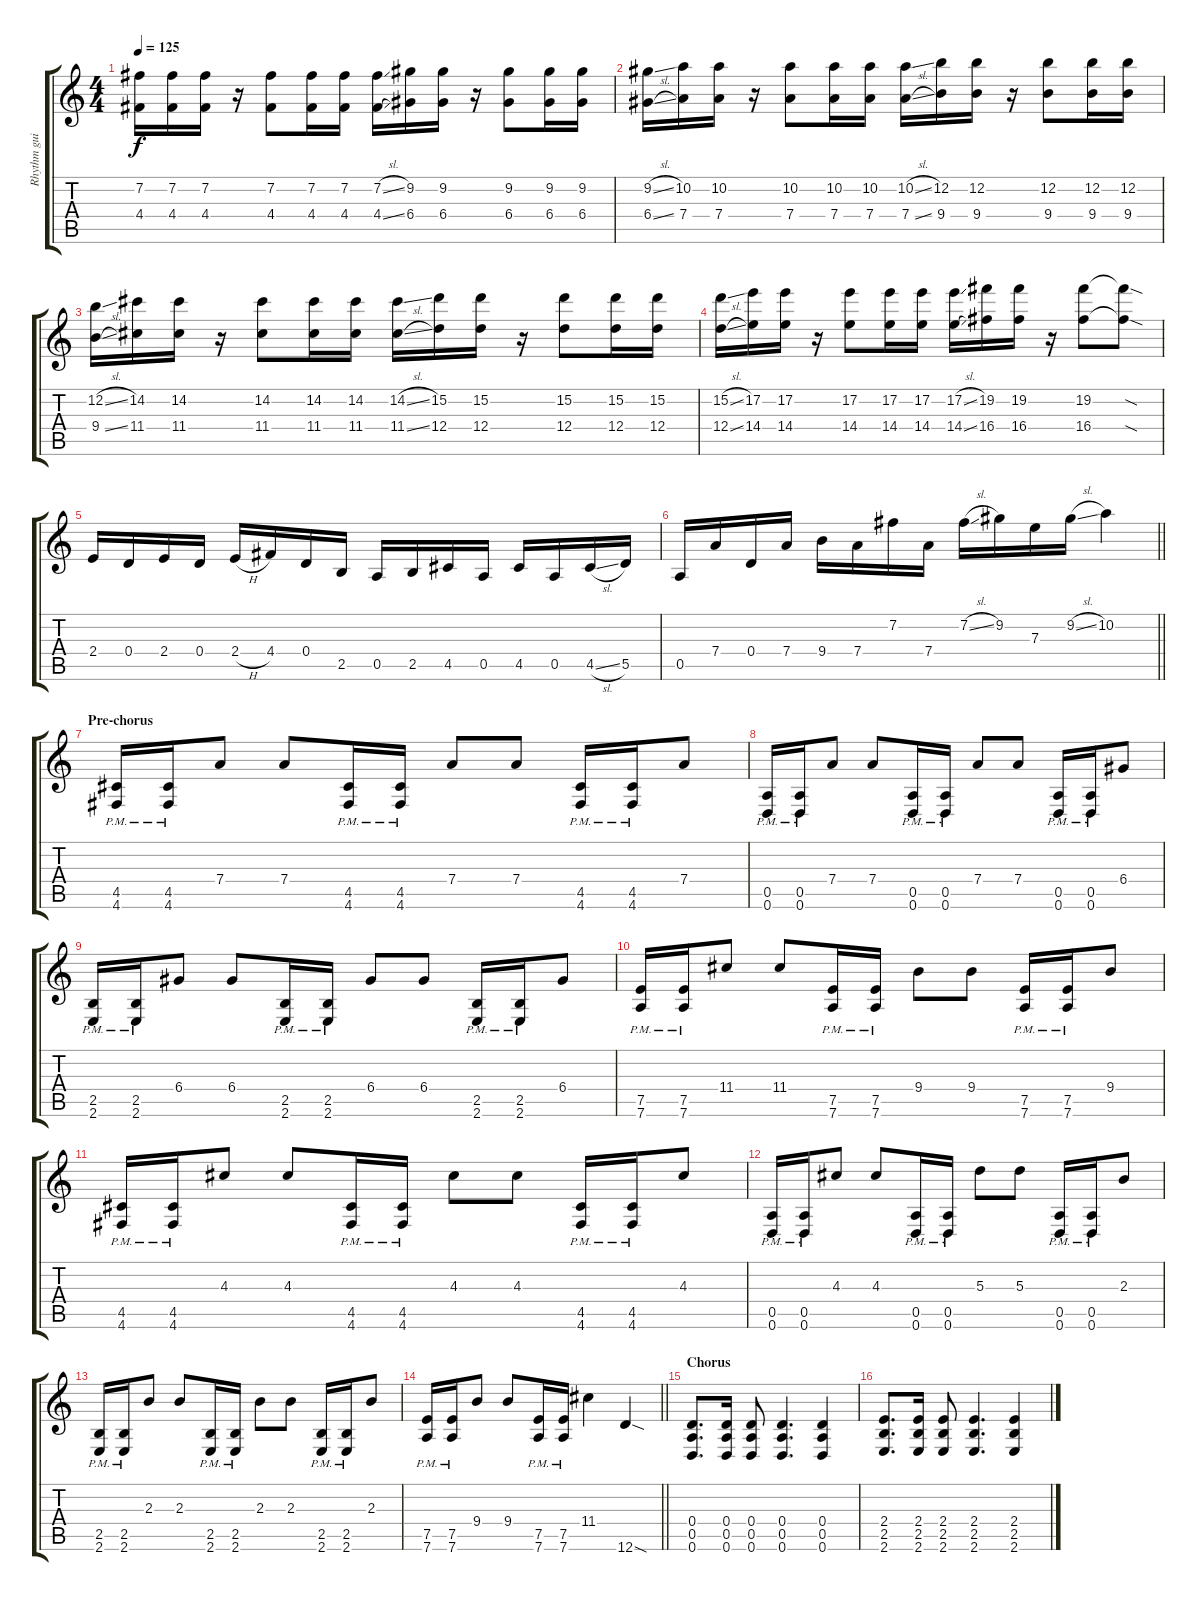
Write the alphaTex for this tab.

\track ("Rhythm guitar R" "Rhythm gui") {instrument distortionguitar}
\staff {score tabs}
\tuning (E4 B3 A3 D3 A2 D2) {hide}
\ts (4 4)
\tempo 125
\clef g2
\ks c
(7.2 4.4).16{dy f} (7.2 4.4).16 (7.2 4.4).16 r.16 (7.2 4.4).8 (7.2 4.4).16 (7.2 4.4).16 (7.2{sl} 4.4{sl}).16 (9.2 6.4).16 (9.2 6.4).16 r.16 (9.2 6.4).8 (9.2 6.4).16 (9.2 6.4).16 |
(9.2{sl} 6.4{sl}).16 (10.2 7.4).16 (10.2 7.4).16 r.16 (10.2 7.4).8 (10.2 7.4).16 (10.2 7.4).16 (10.2{sl} 7.4{sl}).16 (12.2 9.4).16 (12.2 9.4).16 r.16 (12.2 9.4).8 (12.2 9.4).16 (12.2 9.4).16 |
(12.2{sl} 9.4{sl}).16 (14.2 11.4).16 (14.2 11.4).16 r.16 (14.2 11.4).8 (14.2 11.4).16 (14.2 11.4).16 (14.2{sl} 11.4{sl}).16 (15.2 12.4).16 (15.2 12.4).16 r.16 (15.2 12.4).8 (15.2 12.4).16 (15.2 12.4).16 |
(15.2{sl} 12.4{sl}).16 (17.2 14.4).16 (17.2 14.4).16 r.16 (17.2 14.4).8 (17.2 14.4).16 (17.2 14.4).16 (17.2{sl} 14.4{sl}).16 (19.2 16.4).16 (19.2 16.4).16 r.16 (19.2 16.4).8 (19.2{sod t} 16.4{sod t}).8 |
2.4.16 0.4.16 2.4.16 0.4.16 2.4{h}.16 4.4.16 0.4.16 2.5.16 0.5.16 2.5.16 4.5.16 0.5.16 4.5.16 0.5.16 4.5{sl}.16 5.5.16 |
\barLineRight lightlight
0.5.16 7.4.16 0.4.16 7.4.16 9.4.16 7.4.16 7.2.16 7.4.16 7.2{sl}.16 9.2.16 7.3.16 9.2{sl}.16 10.2.4 |
\section ("" "Pre-chorus")
(4.5{pm} 4.6{pm}).16 (4.5{pm} 4.6{pm}).16 7.4.8 7.4.8 (4.5{pm} 4.6{pm}).16 (4.5{pm} 4.6{pm}).16 7.4.8 7.4.8 (4.5{pm} 4.6{pm}).16 (4.5{pm} 4.6{pm}).16 7.4.8 |
(0.5{pm} 0.6{pm}).16 (0.5{pm} 0.6{pm}).16 7.4.8 7.4.8 (0.5{pm} 0.6{pm}).16 (0.5{pm} 0.6{pm}).16 7.4.8 7.4.8 (0.5{pm} 0.6{pm}).16 (0.5{pm} 0.6{pm}).16 6.4.8 |
(2.5{pm} 2.6{pm}).16 (2.5{pm} 2.6{pm}).16 6.4.8 6.4.8 (2.5{pm} 2.6{pm}).16 (2.5{pm} 2.6{pm}).16 6.4.8 6.4.8 (2.5{pm} 2.6{pm}).16 (2.5{pm} 2.6{pm}).16 6.4.8 |
(7.5{pm} 7.6{pm}).16 (7.5{pm} 7.6{pm}).16 11.4.8 11.4.8 (7.5{pm} 7.6{pm}).16 (7.5{pm} 7.6{pm}).16 9.4.8 9.4.8 (7.5{pm} 7.6{pm}).16 (7.5{pm} 7.6{pm}).16 9.4.8 |
(4.5{pm} 4.6{pm}).16 (4.5{pm} 4.6{pm}).16 4.3.8 4.3.8 (4.5{pm} 4.6{pm}).16 (4.5{pm} 4.6{pm}).16 4.3.8 4.3.8 (4.5{pm} 4.6{pm}).16 (4.5{pm} 4.6{pm}).16 4.3.8 |
(0.5{pm} 0.6{pm}).16 (0.5{pm} 0.6{pm}).16 4.3.8 4.3.8 (0.5{pm} 0.6{pm}).16 (0.5{pm} 0.6{pm}).16 5.3.8 5.3.8 (0.5{pm} 0.6{pm}).16 (0.5{pm} 0.6{pm}).16 2.3.8 |
(2.5{pm} 2.6{pm}).16 (2.5{pm} 2.6{pm}).16 2.3.8 2.3.8 (2.5{pm} 2.6{pm}).16 (2.5{pm} 2.6{pm}).16 2.3.8 2.3.8 (2.5{pm} 2.6{pm}).16 (2.5{pm} 2.6{pm}).16 2.3.8 |
\barLineRight lightlight
(7.5{pm} 7.6{pm}).16 (7.5{pm} 7.6{pm}).16 9.4.8 9.4.8 (7.5{pm} 7.6{pm}).16 (7.5{pm} 7.6{pm}).16 11.4.4 12.6{sod}.4 |
\section ("" "Chorus")
(0.4 0.5 0.6).8{d} (0.4 0.5 0.6).16 (0.4 0.5 0.6).8 (0.4 0.5 0.6).4{d} (0.4 0.5 0.6).4 |
(2.4 2.5 2.6).8{d} (2.4 2.5 2.6).16 (2.4 2.5 2.6).8 (2.4 2.5 2.6).4{d} (2.4 2.5 2.6).4
